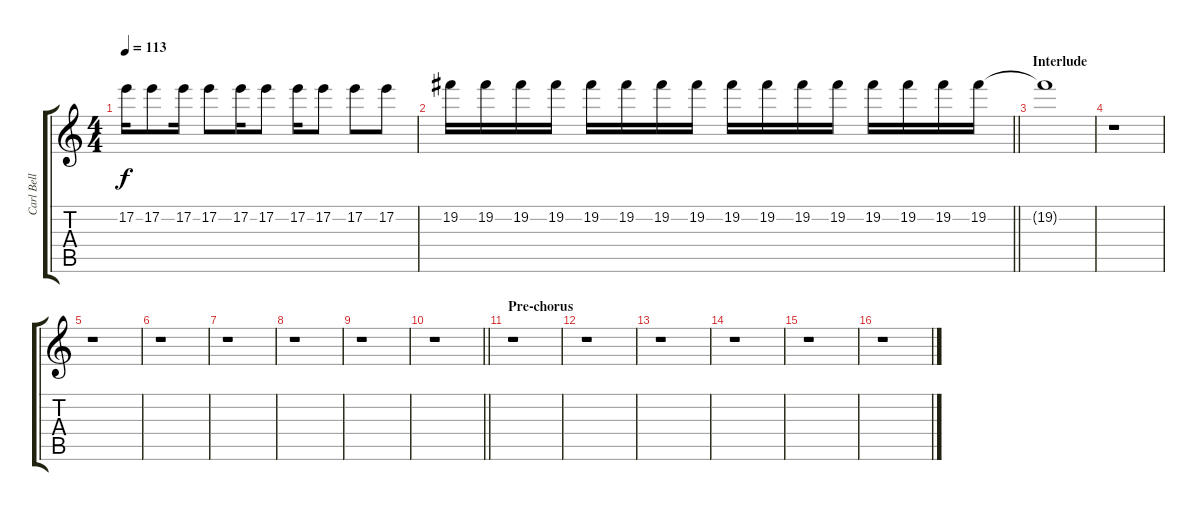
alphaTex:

\track ("Carl Bell (Lead Guitar)" "Carl Bell ") {instrument overdrivenguitar}
\staff {score tabs}
\tuning (E4 B3 G3 D3 A2 E2) {hide}
\ts (4 4)
\tempo 113
\clef g2
\ks c
17.2.16{dy f} 17.2.8 17.2.16 17.2.8 17.2.16 17.2.8 17.2.16 17.2.8 17.2.8 17.2.8 |
\barLineRight lightlight
19.2.16 19.2.16 19.2.16 19.2.16 19.2.16 19.2.16 19.2.16 19.2.16 19.2.16 19.2.16 19.2.16 19.2.16 19.2.16 19.2.16 19.2.16 19.2.16 |
\section ("" "Interlude")
19.2{t}.1{volume 0} |
r.1 |
r.1 |
r.1 |
r.1 |
r.1 |
r.1 |
\barLineRight lightlight
r.1 |
\section ("" "Pre-chorus")
r.1 |
r.1 |
r.1 |
r.1 |
r.1 |
r.1
